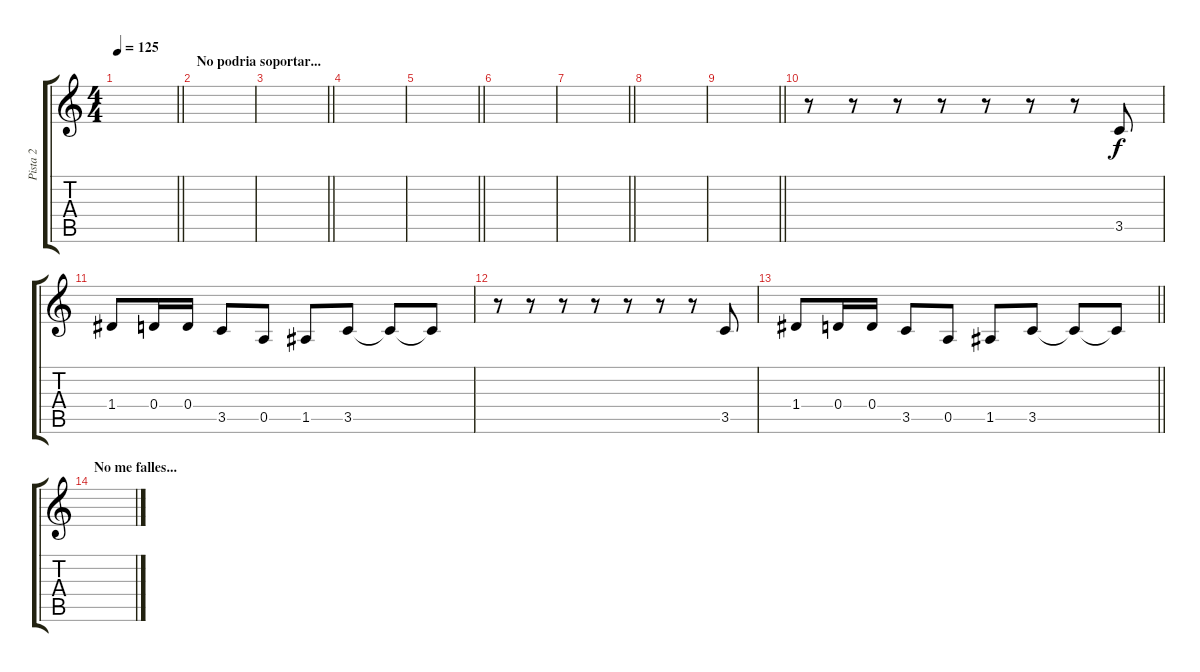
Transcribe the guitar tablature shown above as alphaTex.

\track ("Pista 2" "Pista 2") {instrument electricguitarclean}
\staff {score tabs}
\tuning (E4 B3 G3 D3 A2 E2) {hide}
\ts (4 4)
\tempo 125
\clef g2
\barLineRight lightlight
\ks c
|
\section ("" "No podria soportar...")
|
\barLineRight lightlight
|
|
\barLineRight lightlight
|
|
\barLineRight lightlight
|
|
\barLineRight lightlight
|
r.8 r.8 r.8 r.8 r.8 r.8 r.8 3.5.8 |
1.4.8 0.4.16 0.4.16 3.5.8 0.5.8 1.5.8 3.5.8 3.5{t}.8 3.5{t}.8 |
r.8 r.8 r.8 r.8 r.8 r.8 r.8 3.5.8 |
\barLineRight lightlight
1.4.8 0.4.16 0.4.16 3.5.8 0.5.8 1.5.8 3.5.8 3.5{t}.8 3.5{t}.8 |
\section ("" "No me falles...")
